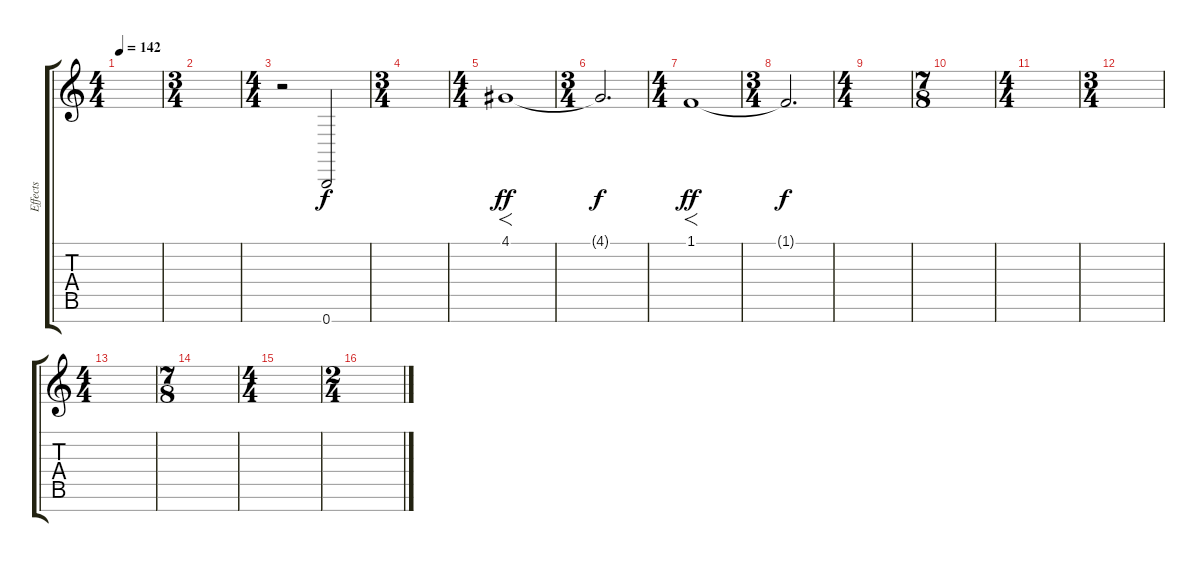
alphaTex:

\track ("Effects" "Effects") {instrument timpani}
\staff {score tabs}
\tuning (E4 B3 G3 D3 A2 E2 B1) {hide}
\ts (4 4)
\tempo 142
\clef g2
\ks c
|
\ts (3 4)
|
\ts (4 4)
r.2 0.7.2 |
\ts (3 4)
|
\ts (4 4)
4.1.1{f dy ff volume 16 instrument frenchhorn} |
\ts (3 4)
4.1{t}.2{d dy f} |
\ts (4 4)
1.1.1{f dy ff} |
\ts (3 4)
1.1{t}.2{d dy f} |
\ts (4 4)
|
\ts (7 8)
|
\ts (4 4)
|
\ts (3 4)
|
\ts (4 4)
|
\ts (7 8)
|
\ts (4 4)
|
\ts (2 4)
